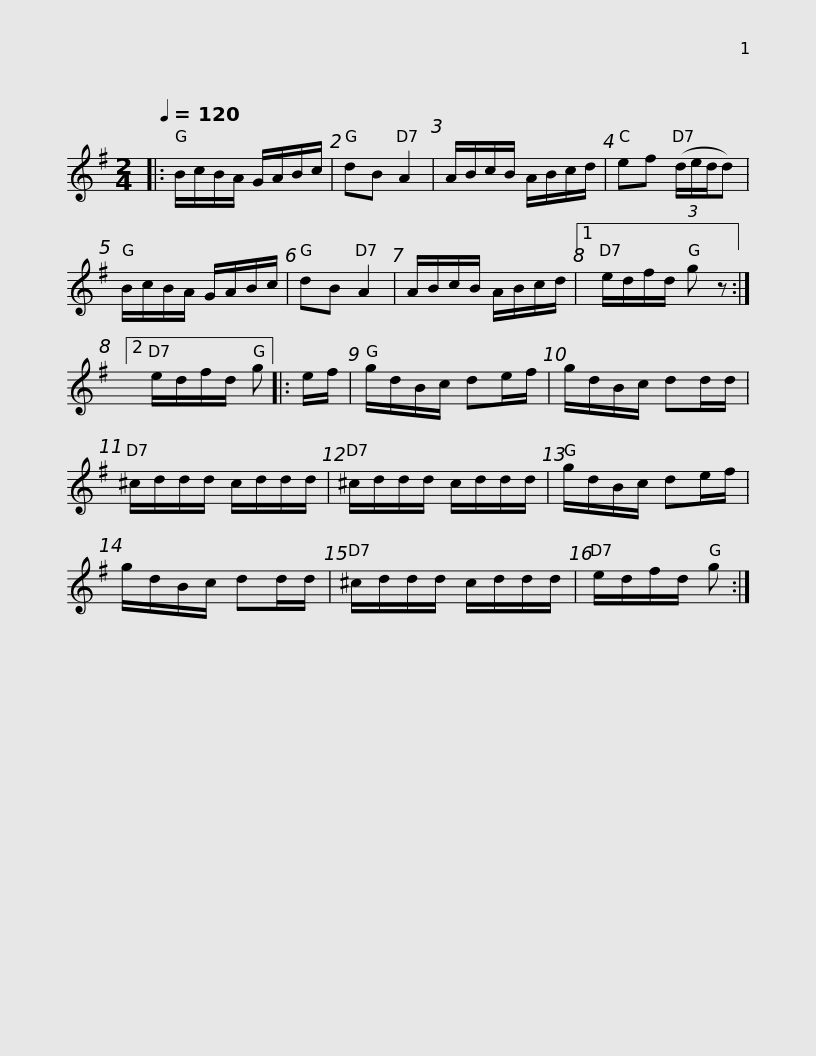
X:1
L:1/8
Q:1/4=120
M:2/4
I:linebreak $
K:G
V:1 treble
V:1
|: B/c/B/A/ G/A/B/c/ | dB A2 | A/B/c/B/ A/B/c/d/ | ef (3(d/e/d/d) |$ B/c/B/A/ G/A/B/c/ | %5
 dB A2 | A/B/c/B/ A/B/c/d/ |1 e/d/f/d/ g z :|2 e/d/f/d/ g |:$ e/f/ | %10
 g/d/B/c/ de/f/ | g/d/B/c/ dd/d/ | ^c/d/d/d/ c/d/d/d/ | ^c/d/d/d/ c/d/d/d/ |$ g/d/B/c/ de/f/ | %15
 g/d/B/c/ dd/d/ | ^c/d/d/d/ c/d/d/d/ | e/d/f/d/ g :| %18
